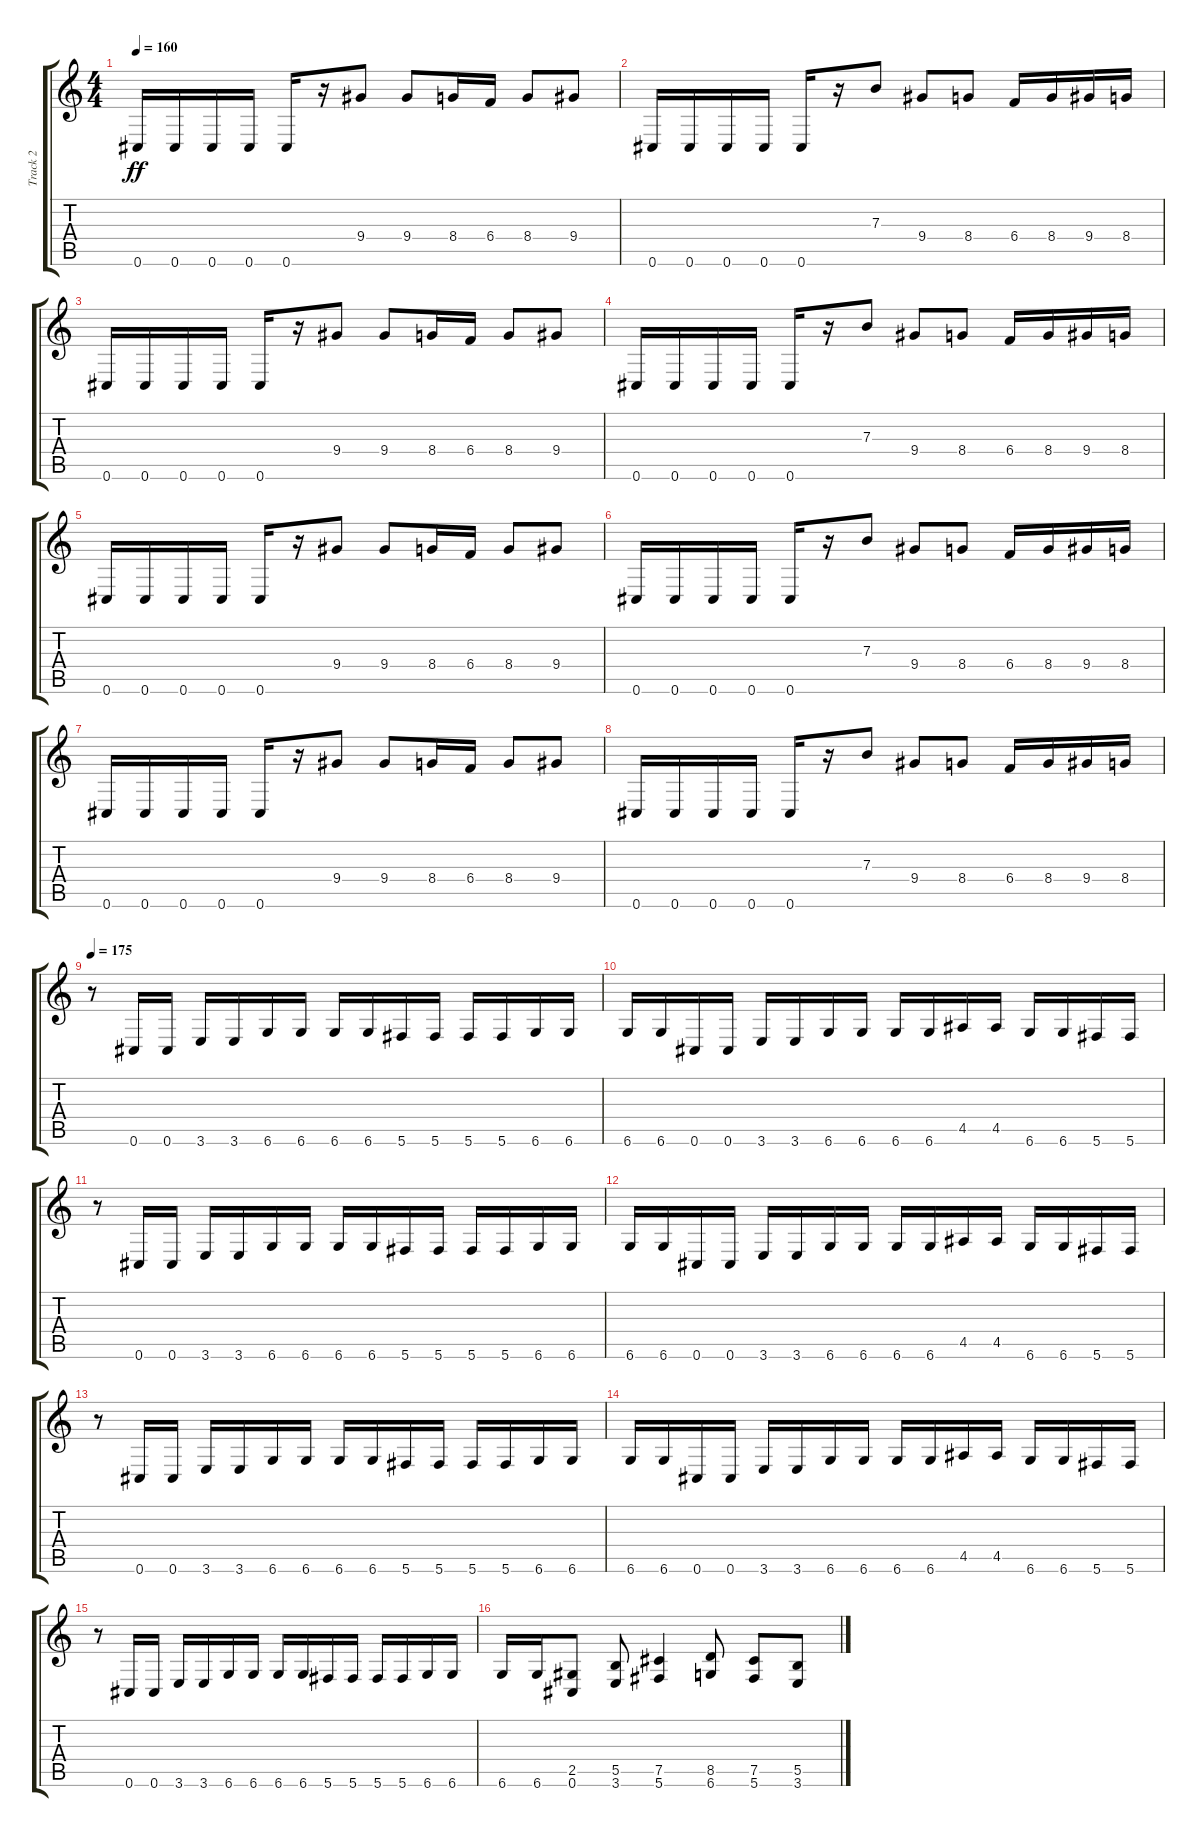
\track ("Track 2" "Track 2") {instrument distortionguitar}
\staff {score tabs}
\tuning (Db4 Ab3 E3 B2 Gb2 Db2) {hide}
\ts (4 4)
\tempo 160
\clef g2
\ks c
0.6.16{dy ff} 0.6.16 0.6.16 0.6.16 0.6.16 r.16 9.4.8 9.4.8 8.4.16 6.4.16 8.4.8 9.4.8 |
0.6.16 0.6.16 0.6.16 0.6.16 0.6.16 r.16 7.3.8 9.4.8 8.4.8 6.4.16 8.4.16 9.4.16 8.4.16 |
0.6.16 0.6.16 0.6.16 0.6.16 0.6.16 r.16 9.4.8 9.4.8 8.4.16 6.4.16 8.4.8 9.4.8 |
0.6.16 0.6.16 0.6.16 0.6.16 0.6.16 r.16 7.3.8 9.4.8 8.4.8 6.4.16 8.4.16 9.4.16 8.4.16 |
0.6.16 0.6.16 0.6.16 0.6.16 0.6.16 r.16 9.4.8 9.4.8 8.4.16 6.4.16 8.4.8 9.4.8 |
0.6.16 0.6.16 0.6.16 0.6.16 0.6.16 r.16 7.3.8 9.4.8 8.4.8 6.4.16 8.4.16 9.4.16 8.4.16 |
0.6.16 0.6.16 0.6.16 0.6.16 0.6.16 r.16 9.4.8 9.4.8 8.4.16 6.4.16 8.4.8 9.4.8 |
0.6.16 0.6.16 0.6.16 0.6.16 0.6.16 r.16 7.3.8 9.4.8 8.4.8 6.4.16 8.4.16 9.4.16 8.4.16 |
\tempo 175
r.8 0.6.16 0.6.16 3.6.16 3.6.16 6.6.16 6.6.16 6.6.16 6.6.16 5.6.16 5.6.16 5.6.16 5.6.16 6.6.16 6.6.16 |
6.6.16 6.6.16 0.6.16 0.6.16 3.6.16 3.6.16 6.6.16 6.6.16 6.6.16 6.6.16 4.5.16 4.5.16 6.6.16 6.6.16 5.6.16 5.6.16 |
r.8 0.6.16 0.6.16 3.6.16 3.6.16 6.6.16 6.6.16 6.6.16 6.6.16 5.6.16 5.6.16 5.6.16 5.6.16 6.6.16 6.6.16 |
6.6.16 6.6.16 0.6.16 0.6.16 3.6.16 3.6.16 6.6.16 6.6.16 6.6.16 6.6.16 4.5.16 4.5.16 6.6.16 6.6.16 5.6.16 5.6.16 |
r.8 0.6.16 0.6.16 3.6.16 3.6.16 6.6.16 6.6.16 6.6.16 6.6.16 5.6.16 5.6.16 5.6.16 5.6.16 6.6.16 6.6.16 |
6.6.16 6.6.16 0.6.16 0.6.16 3.6.16 3.6.16 6.6.16 6.6.16 6.6.16 6.6.16 4.5.16 4.5.16 6.6.16 6.6.16 5.6.16 5.6.16 |
r.8 0.6.16 0.6.16 3.6.16 3.6.16 6.6.16 6.6.16 6.6.16 6.6.16 5.6.16 5.6.16 5.6.16 5.6.16 6.6.16 6.6.16 |
6.6.16 6.6.16 (2.5 0.6).8 (5.5 3.6).8 (7.5 5.6).4 (8.5 6.6).8 (7.5 5.6).8 (5.5 3.6).8
